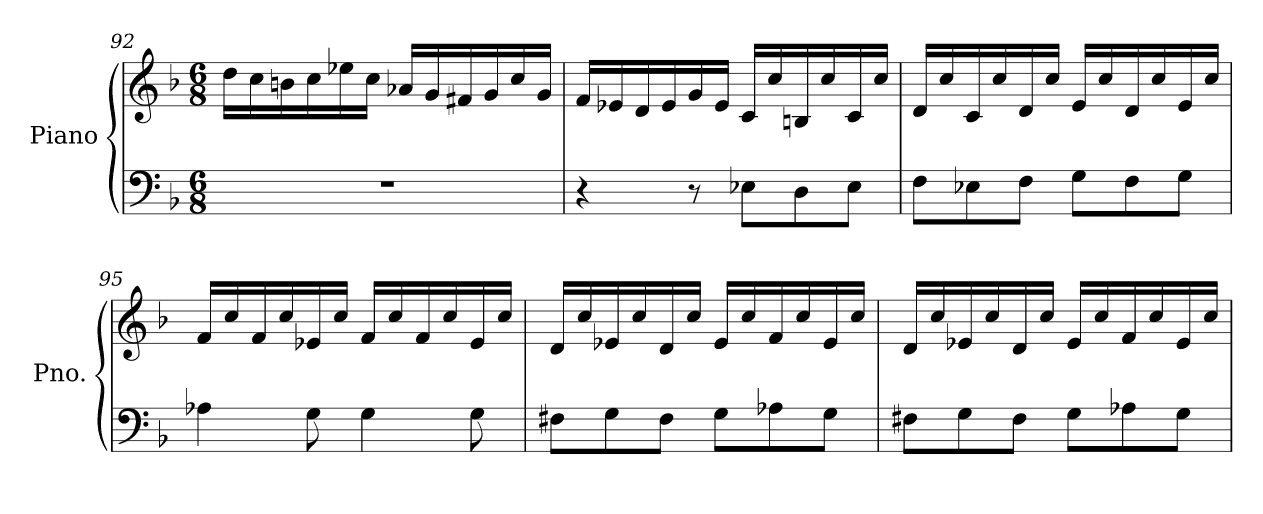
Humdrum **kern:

**kern	**kern
*part1	*part1
*staff2	*staff1
*I"Piano	*
*I'Pno.	*
*clefF4	*clefG2
*k[b-]	*k[b-]
*M6/8	*M6/8
=92	=92
2.r	16dd\LL
.	16cc\
.	16bn\
.	16cc\
.	16ee-X\
.	16cc\JJ
.	16a-X/LL
.	16g/
.	16f#X/
.	16g/
.	16cc/
.	16g/JJ
=93	=93
4r	16f/LL
.	16e-X/
.	16d/
.	16e-/
8r	16g/
.	16e-/JJ
8E-X\L	16c/LL
.	16cc/
8D\	16Bn/
.	16cc/
8E-\J	16c/
.	16cc/JJ
!!LO:PB:g=z
=94	=94
8F\L	16d/LL
.	16cc/
8E-X\	16c/
.	16cc/
8F\J	16d/
.	16cc/JJ
8G\L	16e/LL
.	16cc/
8F\	16d/
.	16cc/
8G\J	16e/
.	16cc/JJ
=95	=95
4A-X\	16f/LL
.	16cc/
.	16f/
.	16cc/
8G\	16e-X/
.	16cc/JJ
4G\	16f/LL
.	16cc/
.	16f/
.	16cc/
8G\	16e-/
.	16cc/JJ
=96	=96
8F#X\L	16d/LL
.	16cc/
8G\	16e-X/
.	16cc/
8F#\J	16d/
.	16cc/JJ
8G\L	16e-/LL
.	16cc/
8A-X\	16f/
.	16cc/
8G\J	16e-/
.	16cc/JJ
!!LO:LB:g=z
=97	=97
8F#X\L	16d/LL
.	16cc/
8G\	16e-X/
.	16cc/
8F#\J	16d/
.	16cc/JJ
8G\L	16e-/LL
.	16cc/
8A-X\	16f/
.	16cc/
8G\J	16e-/
.	16cc/JJ
=	=
*-	*-
